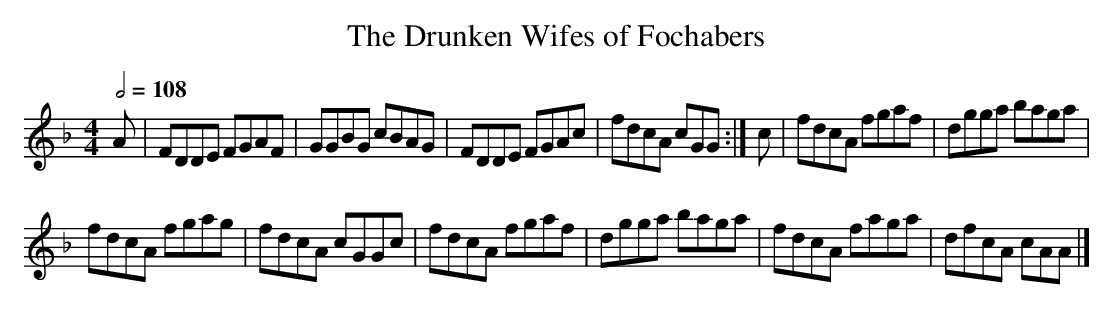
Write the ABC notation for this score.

X:1
T:The Drunken Wifes of Fochabers
M:4/4
L:1/8
Q:1/2=108
K:G Dorian
A|FDDE FGAF|GGBG cBAG|FDDE FGAc|fdcA cGG:|\
c|fdcA fgaf|dgga baga|
                      fdcA fgag|fdcA cGGc|\
  fdcA fgaf|dgga baga|fdcA faga|dfcA cAA|]
